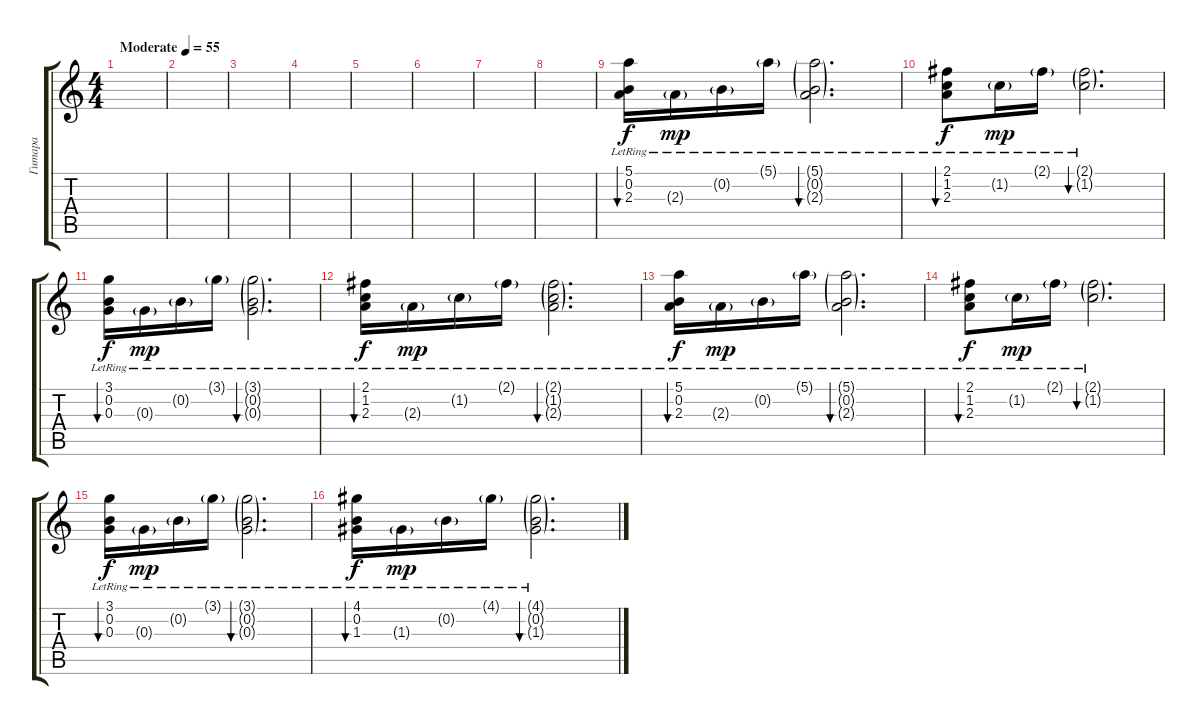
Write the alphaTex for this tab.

\track ("Гитара" "Гитара") {instrument electricguitarclean}
\staff {score tabs}
\tuning (E4 B3 G3 D3 A2 E2) {hide}
\ts (4 4)
\tempo (55 "Moderate")
\clef g2
\ks c
|
|
|
|
|
|
|
|
(5.1{lr} 0.2{lr} 2.3{lr}).16{bu 60} 2.3{g lr}.16{dy mp} 0.2{g lr}.16 5.1{g lr}.16 (5.1{g lr} 0.2{g lr} 2.3{g lr}).2{d bu 120} |
(2.1{lr} 1.2{lr} 2.3).8{bu 60 dy f} 1.2{g lr}.16{dy mp} 2.1{g lr}.16 (2.1{g lr} 1.2{g lr}).2{d bu 120} |
(3.1{lr} 0.2{lr} 0.3{lr}).16{bu 60 dy f} 0.3{g lr}.16{dy mp} 0.2{g lr}.16 3.1{g lr}.16 (3.1{g lr} 0.2{g lr} 0.3{g lr}).2{d bu 120} |
(2.1{lr} 1.2{lr} 2.3{lr}).16{bu 60 dy f} 2.3{g lr}.16{dy mp} 1.2{g lr}.16 2.1{g lr}.16 (2.1{g lr} 1.2{g lr} 2.3{g lr}).2{d bu 120} |
(5.1{lr} 0.2{lr} 2.3{lr}).16{bu 60 dy f} 2.3{g lr}.16{dy mp} 0.2{g lr}.16 5.1{g lr}.16 (5.1{g lr} 0.2{g lr} 2.3{g lr}).2{d bu 120} |
(2.1{lr} 1.2{lr} 2.3).8{bu 60 dy f} 1.2{g lr}.16{dy mp} 2.1{g lr}.16 (2.1{g lr} 1.2{g lr}).2{d bu 120} |
(3.1{lr} 0.2{lr} 0.3{lr}).16{bu 60 dy f} 0.3{g lr}.16{dy mp} 0.2{g lr}.16 3.1{g lr}.16 (3.1{g lr} 0.2{g lr} 0.3{g lr}).2{d bu 120} |
(4.1{lr} 0.2{lr} 1.3{lr}).16{bu 60 dy f} 1.3{g lr}.16{dy mp} 0.2{g lr}.16 4.1{g lr}.16 (4.1{g lr} 0.2{g lr} 1.3{g lr}).2{d bu 120}
